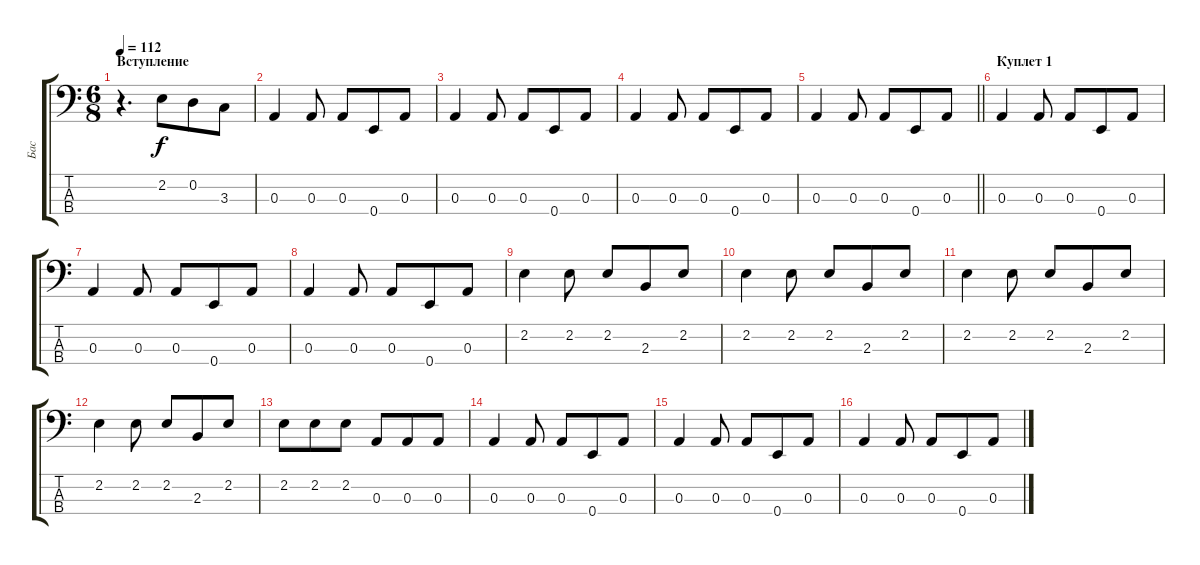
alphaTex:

\track ("Бас" "Бас") {instrument electricbassfinger}
\staff {score tabs}
\tuning (G2 D2 A1 E1) {hide}
\ts (6 8)
\section ("" "Вступление")
\tempo 112
\clef f4
\ks c
r.4{d dy f instrument electricbassfinger} 2.2.8 0.2.8 3.3.8 |
0.3.4 0.3.8 0.3.8 0.4.8 0.3.8 |
0.3.4 0.3.8 0.3.8 0.4.8 0.3.8 |
0.3.4 0.3.8 0.3.8 0.4.8 0.3.8 |
\barLineRight lightlight
0.3.4 0.3.8 0.3.8 0.4.8 0.3.8 |
\section ("" "Куплет 1")
0.3.4 0.3.8 0.3.8 0.4.8 0.3.8 |
0.3.4 0.3.8 0.3.8 0.4.8 0.3.8 |
0.3.4 0.3.8 0.3.8 0.4.8 0.3.8 |
2.2.4 2.2.8 2.2.8 2.3.8 2.2.8 |
2.2.4 2.2.8 2.2.8 2.3.8 2.2.8 |
2.2.4 2.2.8 2.2.8 2.3.8 2.2.8 |
2.2.4 2.2.8 2.2.8 2.3.8 2.2.8 |
2.2.8 2.2.8 2.2.8 0.3.8 0.3.8 0.3.8 |
0.3.4 0.3.8 0.3.8 0.4.8 0.3.8 |
0.3.4 0.3.8 0.3.8 0.4.8 0.3.8 |
0.3.4 0.3.8 0.3.8 0.4.8 0.3.8
